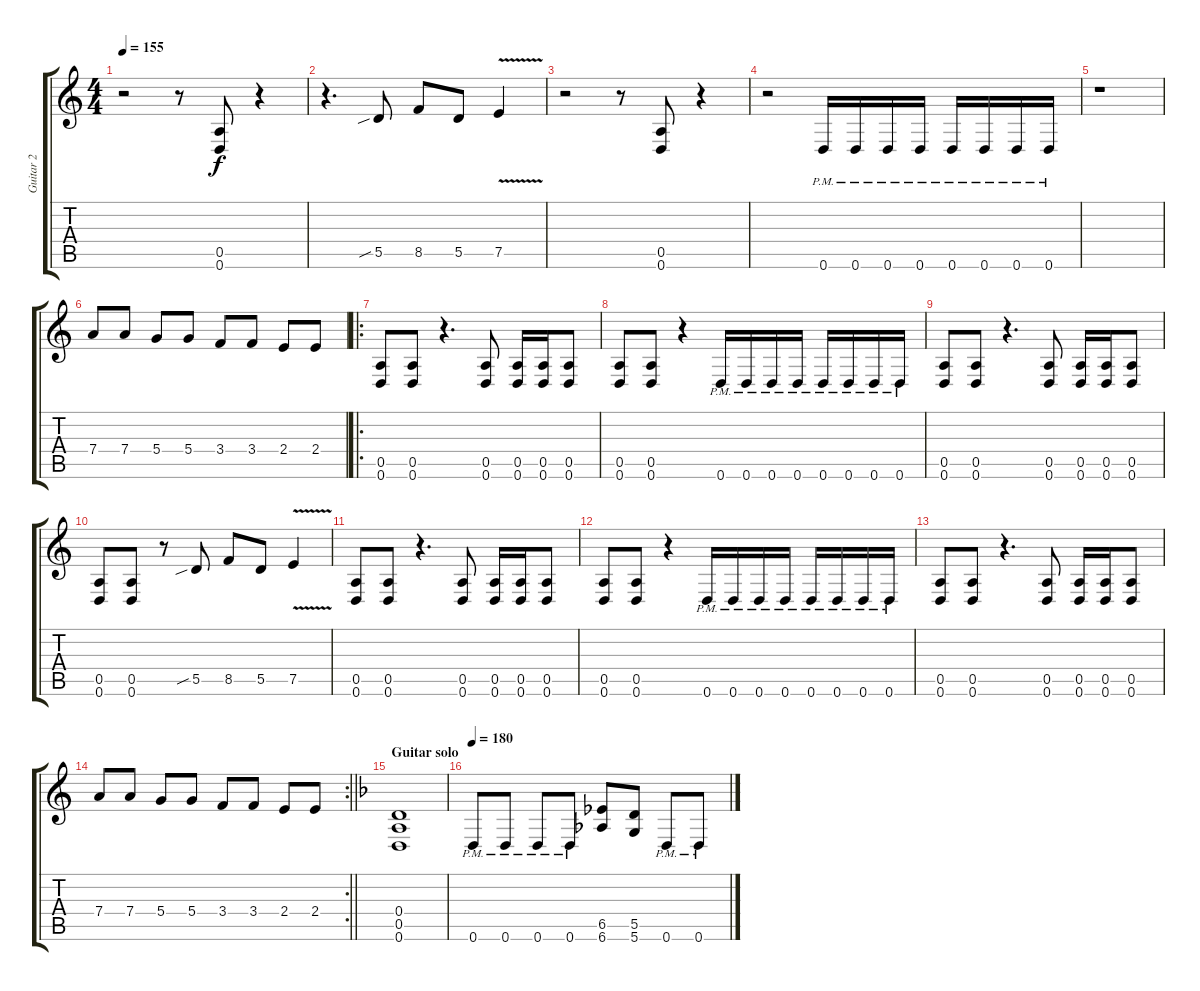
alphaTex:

\track ("Guitar 2" "Guitar 2") {instrument overdrivenguitar}
\staff {score tabs}
\tuning (E4 B3 G3 D3 A2 D2) {hide}
\ts (4 4)
\tempo 155
\clef g2
\ks c
r.2{dy f} r.8 (0.5 0.6).8 r.4 |
r.4{d} 5.5{sib}.8 8.5.8 5.5.8 7.5{v}.4 |
r.2 r.8 (0.5 0.6).8 r.4 |
r.2 0.6{pm}.16 0.6{pm}.16 0.6{pm}.16 0.6{pm}.16 0.6{pm}.16 0.6{pm}.16 0.6{pm}.16 0.6{pm}.16 |
r.1 |
7.4.8 7.4.8 5.4.8 5.4.8 3.4.8 3.4.8 2.4.8 2.4.8 |
\ro
(0.5 0.6).8 (0.5 0.6).8 r.4{d} (0.5 0.6).8 (0.5 0.6).16 (0.5 0.6).16 (0.5 0.6).8 |
(0.5 0.6).8 (0.5 0.6).8 r.4 0.6{pm}.16 0.6{pm}.16 0.6{pm}.16 0.6{pm}.16 0.6{pm}.16 0.6{pm}.16 0.6{pm}.16 0.6{pm}.16 |
(0.5 0.6).8 (0.5 0.6).8 r.4{d} (0.5 0.6).8 (0.5 0.6).16 (0.5 0.6).16 (0.5 0.6).8 |
(0.5 0.6).8 (0.5 0.6).8 r.8 5.5{sib}.8 8.5.8 5.5.8 7.5{v}.4 |
(0.5 0.6).8 (0.5 0.6).8 r.4{d} (0.5 0.6).8 (0.5 0.6).16 (0.5 0.6).16 (0.5 0.6).8 |
(0.5 0.6).8 (0.5 0.6).8 r.4 0.6{pm}.16 0.6{pm}.16 0.6{pm}.16 0.6{pm}.16 0.6{pm}.16 0.6{pm}.16 0.6{pm}.16 0.6{pm}.16 |
(0.5 0.6).8 (0.5 0.6).8 r.4{d} (0.5 0.6).8 (0.5 0.6).16 (0.5 0.6).16 (0.5 0.6).8 |
\rc 2
\barLineRight lightlight
7.4.8 7.4.8 5.4.8 5.4.8 3.4.8 3.4.8 2.4.8 2.4.8 |
\section ("" "Guitar solo")
\ks f
(0.4 0.5 0.6).1 |
\tempo 180
0.6{pm}.8 0.6{pm}.8 0.6{pm}.8 0.6{pm}.8 (6.5 6.6).8 (5.5 5.6).8 0.6{pm}.8 0.6{pm}.8
